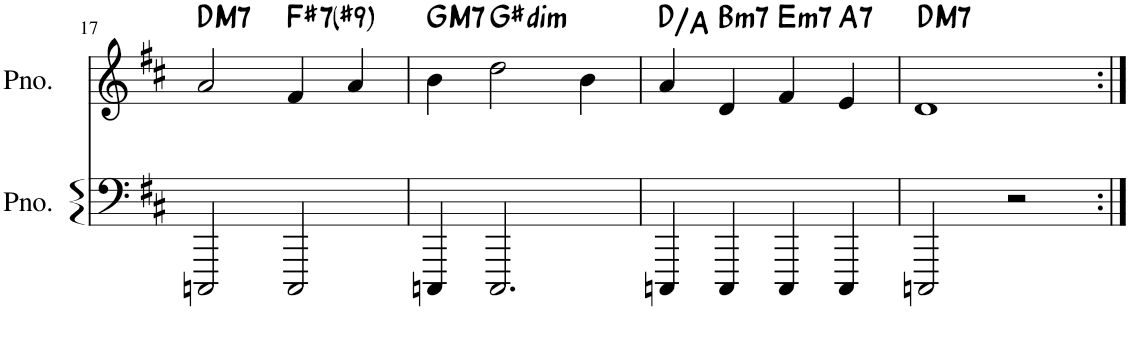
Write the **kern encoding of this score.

**kern	**kern	**harte
*part2	*part1	*part1
*staff2	*staff1	*
*I"Piano	*I"Piano	*
*I'Pno.	*I'Pno.	*
!!LO:PB:g=z
*clefF4	*clefG2	*
*k[f#c#]	*k[f#c#]	*
*M4/4	*M4/4	*
=17	=17	=17
!	!	!LO:H:kt=M7
2CCCn/	2a/	D:maj7
!	!	!LO:H:kt=7
2CCC/	4f#/	F#:7(#9)
.	4a/	.
=18	=18	=18
!	!	!LO:H:kt=M7
4CCCn/	4b\	G:maj7
!	!	!LO:H:kt=dim
2.CCC/	2dd\	G#:dim
.	4b\	.
=19	=19	=19
4CCCn/	4a/	D:maj/5
!	!	!LO:H:kt=m7
4CCC/	4d/	B:min7
!	!	!LO:H:kt=m7
4CCC/	4f#/	E:min7
!	!	!LO:H:kt=7
4CCC/	4e/	A:7
=20	=20	=20
!	!	!LO:H:kt=M7
2CCCn/	1d	D:maj7
2r	.	.
=:|!	=:|!	=:|!
*-	*-	*-
